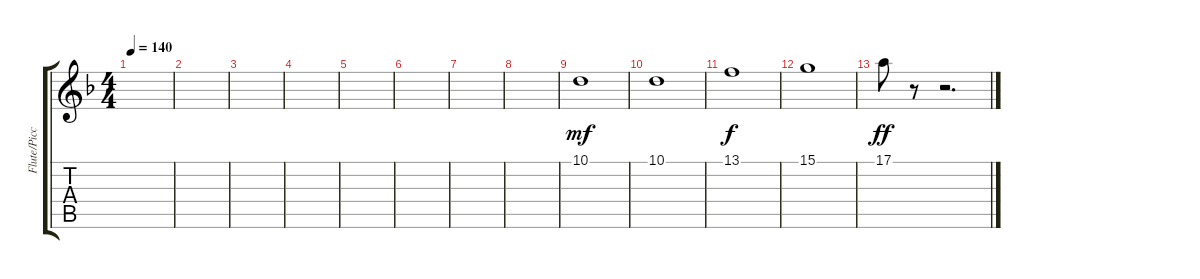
\track ("Flute/Piccalo" "Flute/Picc") {instrument flute}
\staff {score tabs}
\tuning (E4 B3 G3 D3 A2 E2) {hide}
\ts (4 4)
\tempo 140
\clef g2
\ks dminor
|
|
|
|
|
|
|
|
10.1.1{dy mf} |
10.1.1 |
13.1.1{dy f} |
15.1.1 |
17.1.8{dy ff} r.8 r.2{d}
